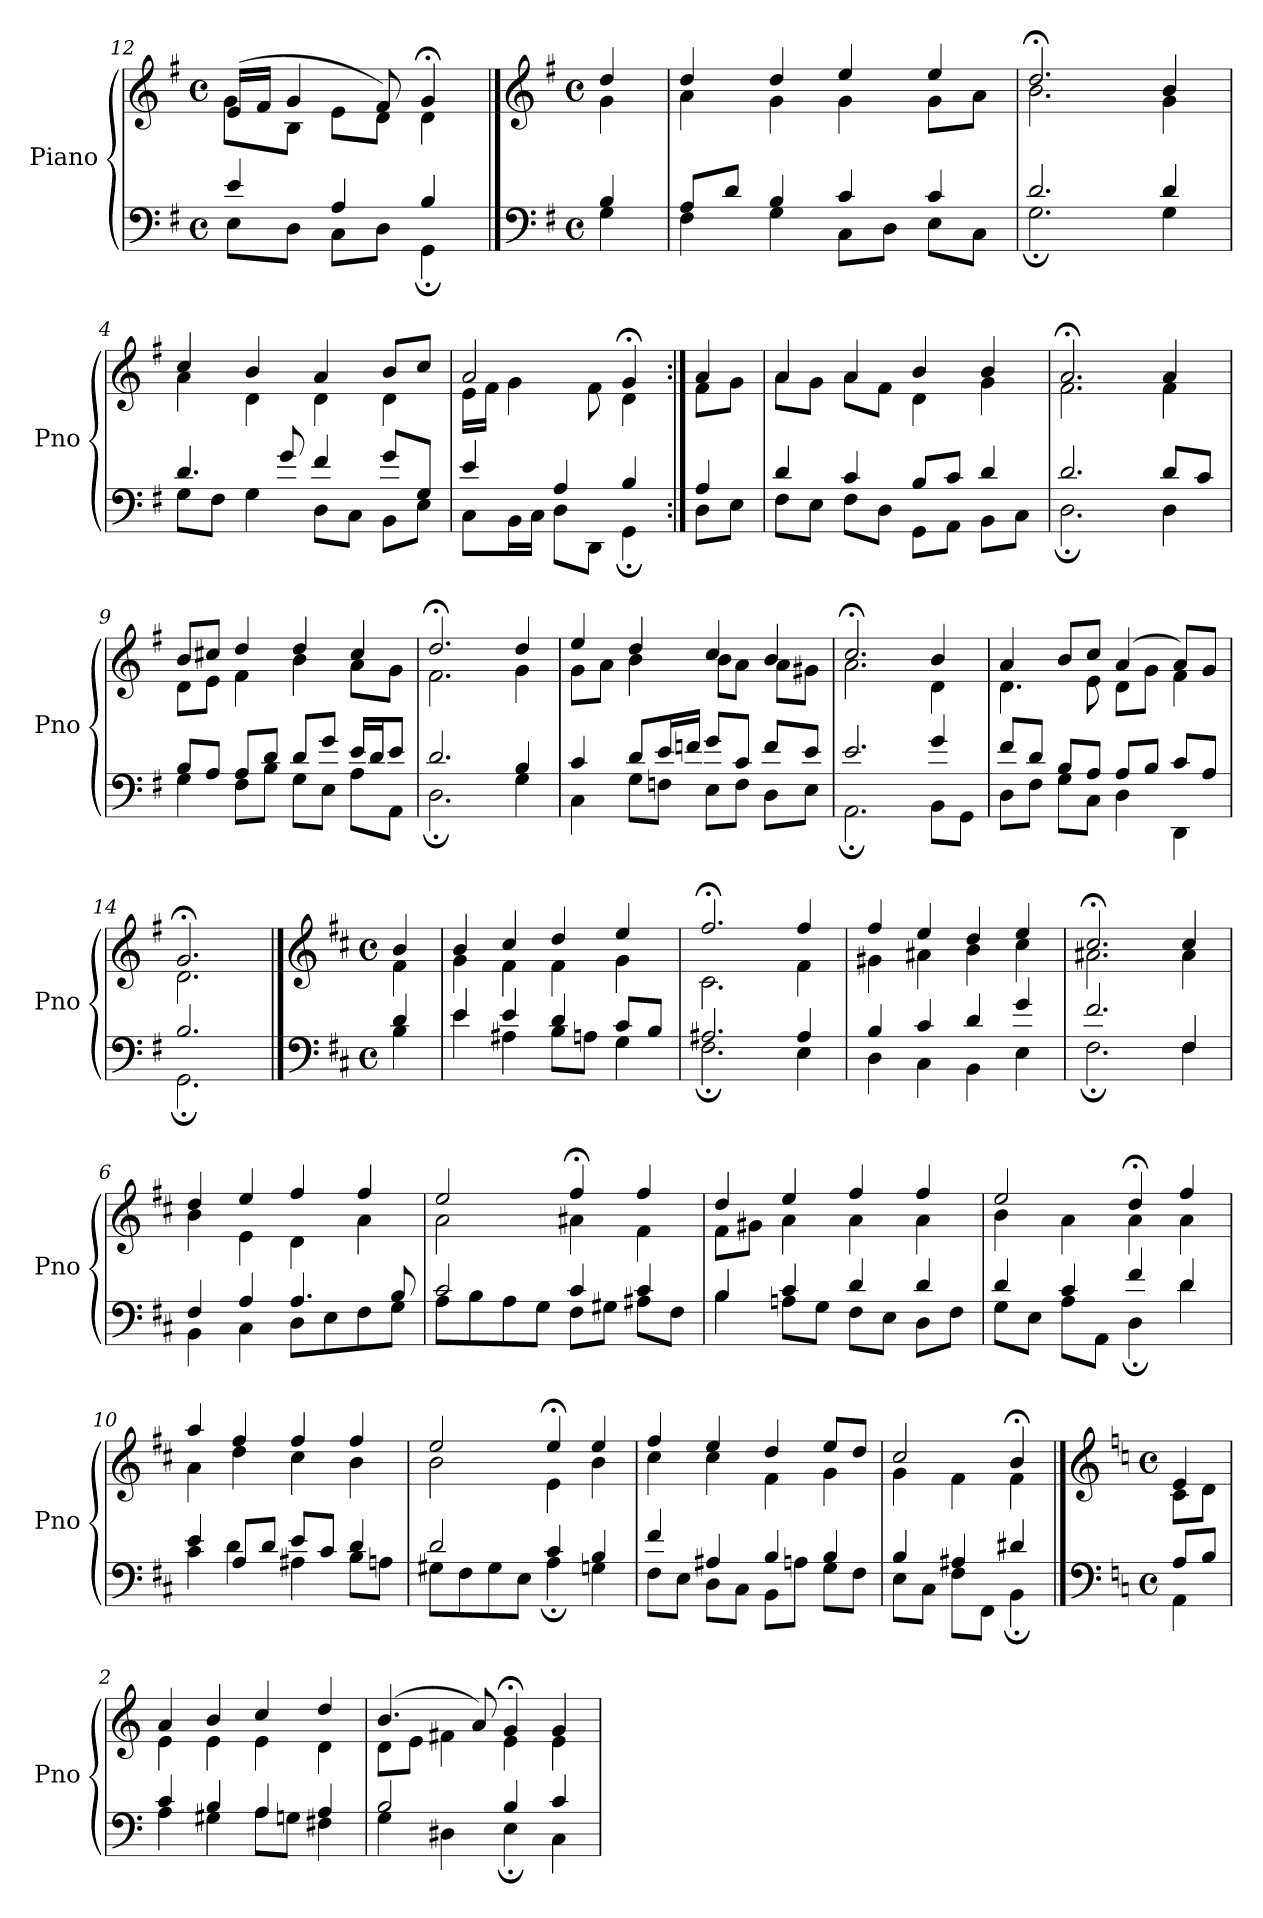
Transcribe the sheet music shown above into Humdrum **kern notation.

**kern	**kern
*part1	*part1
*staff2	*staff1
*I"Piano	*
*I'Pno	*
*clefF4	*clefG2
*k[f#]	*k[f#]
*M4/4	*M4/4
*met(c)	*met(c)
=12	=12
*^	*^
4e/	8E\L	(>16e/LL	8g\L
.	.	16f#/JJ	.
.	8D\J	4g/	8B\J
4A/	8C\L	.	8e\L
.	8D\J	8f#/)	8d\J
4B/	4GG;\	4g;</	4d\
==1	==1	==1	==1
*clefF4	*	*clefG2	*
*k[f#]	*	*k[f#]	*
*M4/4	*	*M4/4	*
*met(c)	*	*met(c)	*
4B/	4G\	4dd/	4g\
=2	=2	=2	=2
8A/L	4F#\	4dd/	4a\
8d/J	.	.	.
4B/	4G\	4dd/	4g\
4c/	8C\L	4ee/	4g\
.	8D\J	.	.
4c/	8E\L	4ee/	8g\L
.	8C\J	.	8a\J
=3	=3	=3	=3
2.d/	2.G;\	2.dd;</	2.b\
4d/	4G\	4b/	4g\
=4	=4	=4	=4
4.d/	8G\L	4cc/	4a\
.	8F#\J	.	.
.	4G\	4b/	4d\
8g/	.	.	.
4f#/	8D\L	4a/	4d\
.	8C\J	.	.
8g/L	8BB\L	8b/L	4d\
8G/J	8E\J	8cc/J	.
=5	=5	=5	=5
4e/	8C\L	2a/	16e\LL
.	.	.	16f#\JJ
.	16BB\L	.	4g\
.	16C\JJ	.	.
4A/	8D\L	.	.
.	8DD\J	.	8f#\
4B/	4GG;\	4g;</	4d\
=6:|!	=6:|!	=6:|!	=6:|!
4A/	8D\L	4a/	8f#\L
.	8E\J	.	8g\J
=7	=7	=7	=7
4d/	8F#\L	4a/	8a\L
.	8E\J	.	8g\J
4c/	8F#\L	4a/	8a\L
.	8D\J	.	8f#\J
8B/L	8GG\L	4b/	4d\
8c/J	8AA\J	.	.
4d/	8BB\L	4b/	4g\
.	8C\J	.	.
=8	=8	=8	=8
2.d/	2.D;\	2.a;</	2.f#\
8d/L	4D\	4a/	4f#\
8c/J	.	.	.
=9	=9	=9	=9
8B/L	4G\	8b/L	8d\L
8A/J	.	8cc#X/J	8e\J
8A/L	8F#\L	4dd/	4f#\
8d/J	8B\J	.	.
8d/L	8G\L	4dd/	4b\
8g/J	8E\J	.	.
16e/LL	8A\L	4cc#/	8a\L
16d/J	.	.	.
8e/J	8AA\J	.	8g\J
=10	=10	=10	=10
2.d/	2.D;\	2.dd;</	2.f#\
4B/	4G\	4dd/	4g\
=11	=11	=11	=11
4c/	4C\	4ee/	8g\L
.	.	.	8a\J
8d/L	8G\L	4dd/	4b\
16e/L	8Fn\J	.	.
16fn/JJ	.	.	.
8g/L	8E\L	4cc/	8b\L
8c/J	8F\J	.	8a\J
8f/L	8D\L	4b/	8a\L
8e/J	8E\J	.	8g#X\J
=12	=12	=12	=12
2.e/	2.AA;\	2.cc;</	2.a\
4g/	8BB\L	4b/	4d\
.	8GG\J	.	.
=13	=13	=13	=13
8f#/L	8D\L	4a/	4.d\
8d/J	8F#\J	.	.
8B/L	8G\L	8b/L	.
8A/J	8C\J	8cc/J	8e\
8A/L	4D\	(>4a/	8d\L
8B/J	.	.	8g\J
8c/L	4DD\	8a/L)	4f#\
8A/J	.	8g/J	.
=14	=14	=14	=14
2.B/	2.GG;\	2.g;</	2.d\
==1	==1	==1	==1
*clefF4	*	*clefG2	*
*k[f#c#]	*	*k[f#c#]	*
*M4/4	*	*M4/4	*
*met(c)	*	*met(c)	*
4d/	4B\	4b/	4f#\
=2	=2	=2	=2
4e/	4e\	4b/	4g\
4e/	4A#X\	4cc#/	4f#\
4d/	8B\L	4dd/	4f#\
.	8An\J	.	.
8c#/L	4G\	4ee/	4g\
8B/J	.	.	.
=3	=3	=3	=3
2.A#X/	2.F#;\	2.ff#;</	2.c#\
4A#/	4E\	4ff#/	4f#\
=4	=4	=4	=4
4B/	4D\	4ff#/	4g#X\
4c#/	4C#\	4ee/	4a#X\
4d/	4BB\	4dd/	4b\
4g/	4E\	4ee/	4cc#\
=5	=5	=5	=5
2.f#/	2.F#;\	2.cc#;</	2.a#X\
4F#/	4F#\	4cc#/	4a#\
=6	=6	=6	=6
4F#/	4BB\	4dd/	4b\
4A/	4C#\	4ee/	4e\
4.A/	8D\L	4ff#/	4d\
.	8E\	.	.
.	8F#\	4ff#/	4a\
8B/	8G\J	.	.
=7	=7	=7	=7
2c#/	8A\L	2ee/	2a\
.	8B\	.	.
.	8A\	.	.
.	8G\J	.	.
4c#/	8F#\L	4ff#;</	4a#X\
.	8G#X\J	.	.
4c#/	8A#X\L	4ff#/	4f#\
.	8F#\J	.	.
=8	=8	=8	=8
4B/	4B\	4dd/	8f#\L
.	.	.	8g#X\J
4c#/	8An\L	4ee/	4a\
.	8G\J	.	.
4d/	8F#\L	4ff#/	4a\
.	8E\J	.	.
4d/	8D\L	4ff#/	4a\
.	8F#\J	.	.
=9	=9	=9	=9
4d/	8G\L	2ee/	4b\
.	8E\J	.	.
4c#/	8A\L	.	4a\
.	8AA\J	.	.
4f#/	4D;\	4dd;</	4a\
4d/	4d\	4ff#/	4a\
=10	=10	=10	=10
4e/	4c#\	4aa/	4a\
8A/L	4d\	4ff#/	4dd\
8d/J	.	.	.
8e/L	4A#X\	4ff#/	4cc#\
8c#/J	.	.	.
4d/	8B\L	4ff#/	4b\
.	8An\J	.	.
=11	=11	=11	=11
2d/	8G#X\L	2ee/	2b\
.	8F#\	.	.
.	8G#\	.	.
.	8E\J	.	.
4c#/	4A;\	4ee;</	4e\
4B/	4Gn\	4ee/	4b\
=12	=12	=12	=12
4f#/	8F#\L	4ff#/	4cc#\
.	8E\J	.	.
4A#X/	8D\L	4ee/	4cc#\
.	8C#\J	.	.
4B/	8BB\L	4dd/	4f#\
.	8An\J	.	.
4B/	8G\L	8ee/L	4g\
.	8F#\J	8dd/J	.
=13	=13	=13	=13
4B/	8E\L	2cc#/	4g\
.	8C#\J	.	.
4A#X/	8F#\L	.	4f#\
.	8FF#\J	.	.
4d#X/	4BB;\	4b;</	4f#\
==1	==1	==1	==1
*clefF4	*	*clefG2	*
*k[]	*	*k[]	*
*M4/4	*	*M4/4	*
*met(c)	*	*met(c)	*
8A/L	4AA\	4e/	8c\L
8B/J	.	.	8d\J
=2	=2	=2	=2
4c/	4A\	4a/	4e\
4B/	4G#X\	4b/	4e\
4A/	8A\L	4cc/	4e\
.	8Gn\J	.	.
4A/	4F#X\	4dd/	4d\
=3	=3	=3	=3
2B/	4G\	(>4.b/	8d\L
.	.	.	8e\J
.	4D#X\	.	4f#X\
.	.	8a/)	.
4B/	4E;\	4g;</	4e\
4c/	4C\	4g/	4e\
*v	*v	*	*
*	*v	*v
=	=
*-	*-
